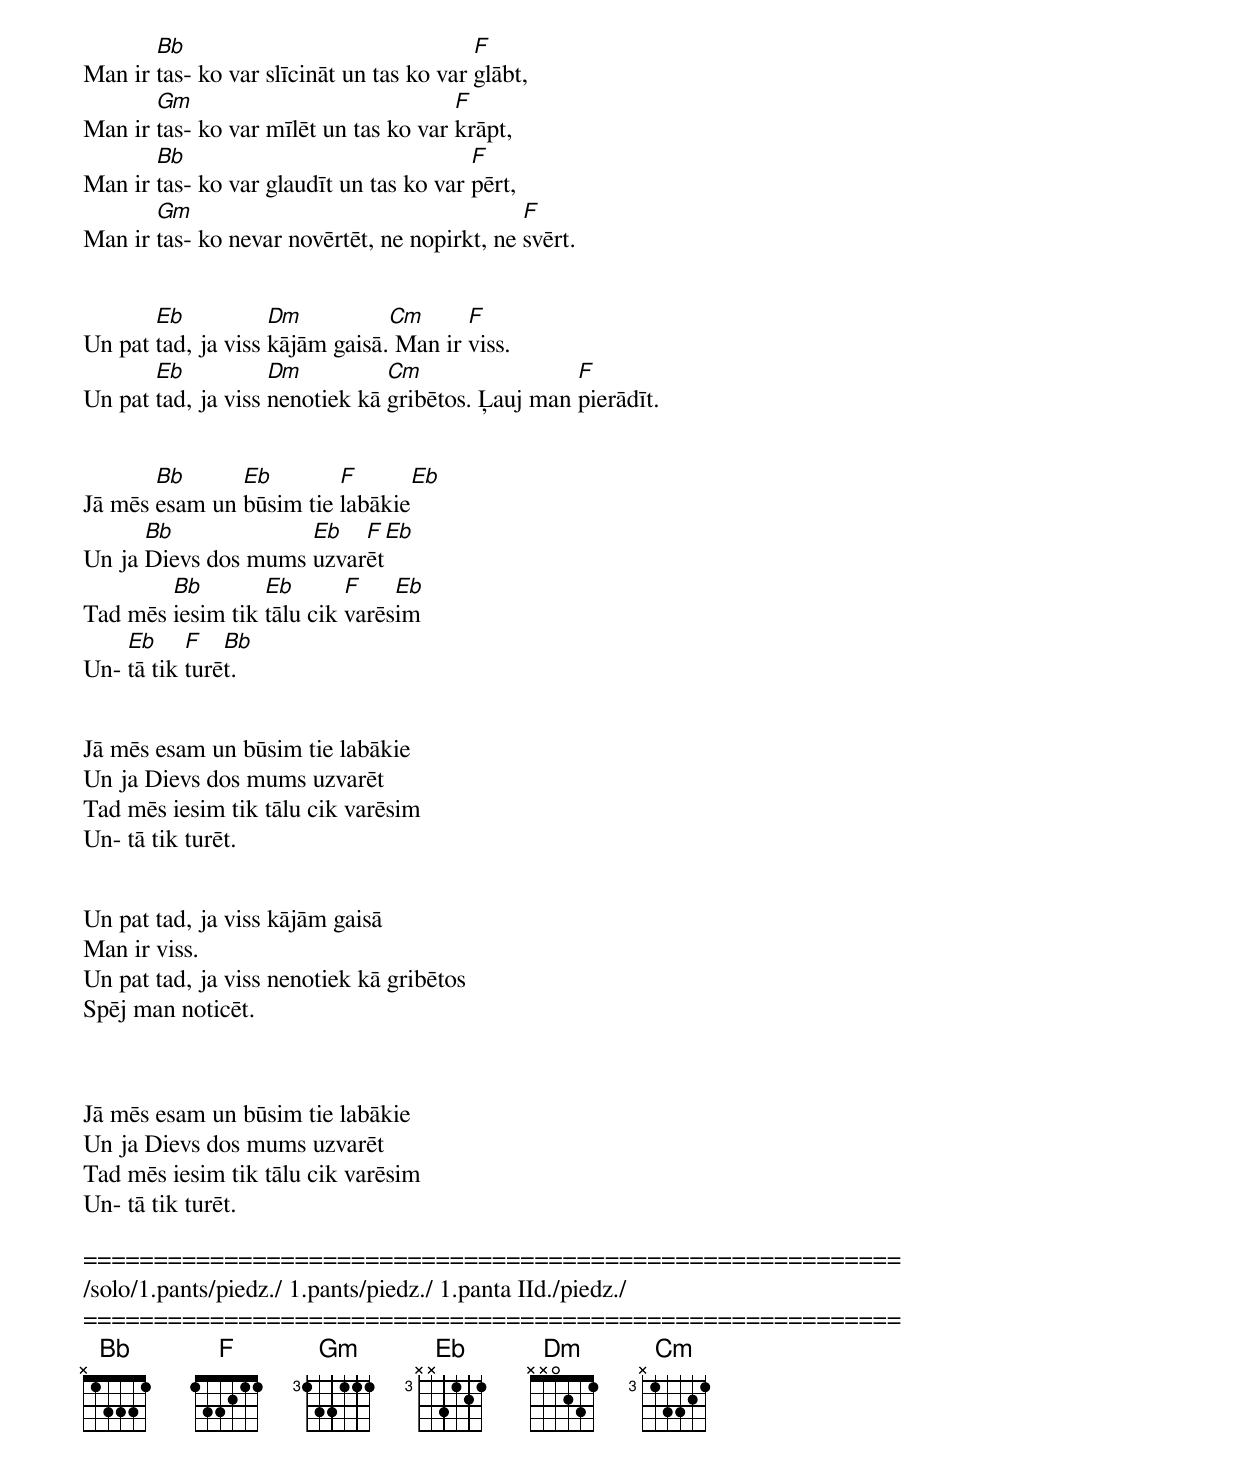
       Bb                                 F
Man ir tas- ko var slīcināt un tas ko var glābt,
       Gm                              F
Man ir tas- ko var mīlēt un tas ko var krāpt,
       Bb                                F
Man ir tas- ko var glaudīt un tas ko var pērt,
       Gm                                     F
Man ir tas- ko nevar novērtēt, ne nopirkt, ne svērt.


       Eb           Dm          Cm      F
Un pat tad, ja viss kājām gaisā. Man ir viss.
       Eb           Dm          Cm                 F
Un pat tad, ja viss nenotiek kā gribētos. Ļauj man pierādīt.


       Bb      Eb        F      Eb
Jā mēs esam un būsim tie labākie
      Bb             Eb   F  Eb
Un ja Dievs dos mums uzvarēt
        Bb        Eb       F    Eb
Tad mēs iesim tik tālu cik varēsim
    Eb     F   Bb
Un- tā tik turēt.


Jā mēs esam un būsim tie labākie
Un ja Dievs dos mums uzvarēt
Tad mēs iesim tik tālu cik varēsim
Un- tā tik turēt.


Un pat tad, ja viss kājām gaisā
Man ir viss.
Un pat tad, ja viss nenotiek kā gribētos
Spēj man noticēt.



Jā mēs esam un būsim tie labākie
Un ja Dievs dos mums uzvarēt
Tad mēs iesim tik tālu cik varēsim
Un- tā tik turēt.

==========================================================
/solo/1.pants/piedz./ 1.pants/piedz./ 1.panta IId./piedz./
==========================================================
